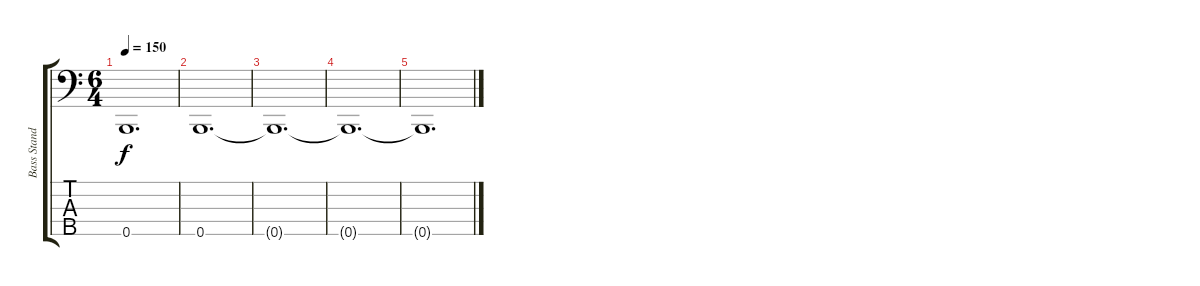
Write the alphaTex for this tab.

\track ("Bass Standard" "Bass Stand") {instrument electricbasspick}
\staff {score tabs}
\tuning (G2 D2 A1 E1 B0) {hide}
\ts (6 4)
\tempo 150
\clef f4
\ks c
0.5{t}.1{d dy f} |
0.5.1{d} |
0.5{t}.1{d} |
0.5{t}.1{d} |
0.5{t}.1{d}
